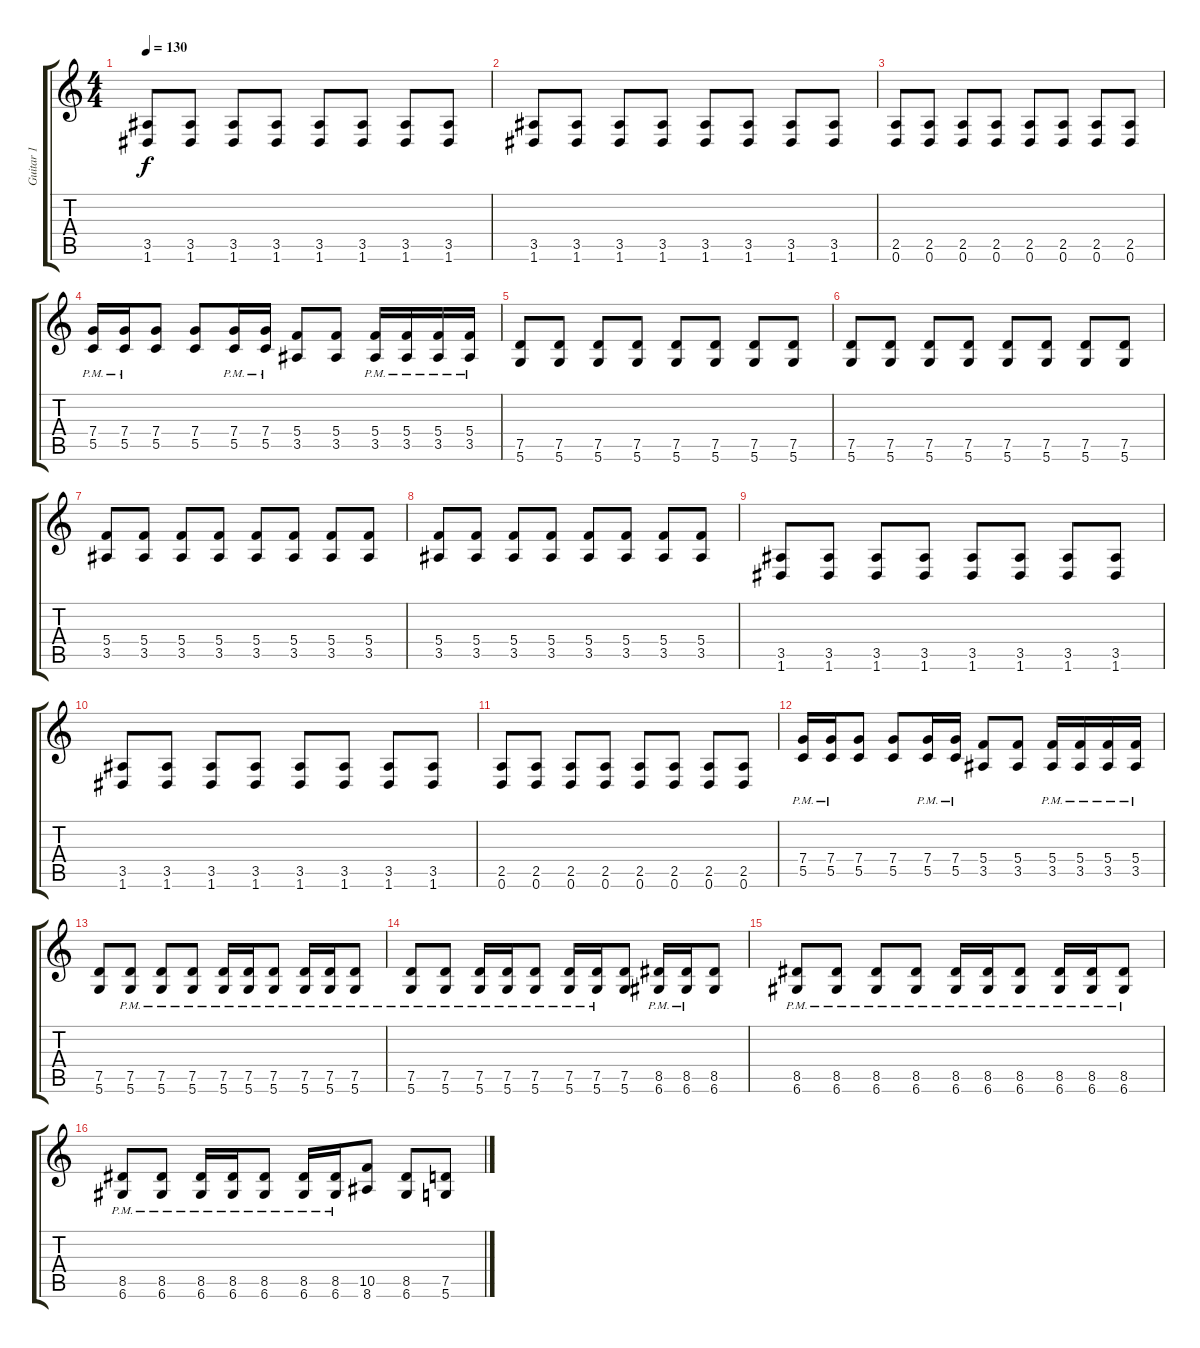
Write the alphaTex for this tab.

\track ("Guitar 1" "Guitar 1") {instrument overdrivenguitar}
\staff {score tabs}
\tuning (D4 A3 F3 C3 G2 D2) {hide}
\ts (4 4)
\tempo 130
\clef g2
\ks c
(3.5 1.6).8{dy f} (3.5 1.6).8 (3.5 1.6).8 (3.5 1.6).8 (3.5 1.6).8 (3.5 1.6).8 (3.5 1.6).8 (3.5 1.6).8 |
(3.5 1.6).8 (3.5 1.6).8 (3.5 1.6).8 (3.5 1.6).8 (3.5 1.6).8 (3.5 1.6).8 (3.5 1.6).8 (3.5 1.6).8 |
(2.5 0.6).8 (2.5 0.6).8 (2.5 0.6).8 (2.5 0.6).8 (2.5 0.6).8 (2.5 0.6).8 (2.5 0.6).8 (2.5 0.6).8 |
(7.4{pm} 5.5{pm}).16 (7.4{pm} 5.5{pm}).16 (7.4 5.5).8 (7.4 5.5).8 (7.4{pm} 5.5{pm}).16 (7.4{pm} 5.5{pm}).16 (5.4 3.5).8 (5.4 3.5).8 (5.4{pm} 3.5{pm}).16 (5.4{pm} 3.5{pm}).16 (5.4{pm} 3.5{pm}).16 (5.4{pm} 3.5{pm}).16 |
(7.5 5.6).8 (7.5 5.6).8 (7.5 5.6).8 (7.5 5.6).8 (7.5 5.6).8 (7.5 5.6).8 (7.5 5.6).8 (7.5 5.6).8 |
(7.5 5.6).8 (7.5 5.6).8 (7.5 5.6).8 (7.5 5.6).8 (7.5 5.6).8 (7.5 5.6).8 (7.5 5.6).8 (7.5 5.6).8 |
(5.4 3.5).8 (5.4 3.5).8 (5.4 3.5).8 (5.4 3.5).8 (5.4 3.5).8 (5.4 3.5).8 (5.4 3.5).8 (5.4 3.5).8 |
(5.4 3.5).8 (5.4 3.5).8 (5.4 3.5).8 (5.4 3.5).8 (5.4 3.5).8 (5.4 3.5).8 (5.4 3.5).8 (5.4 3.5).8 |
(3.5 1.6).8 (3.5 1.6).8 (3.5 1.6).8 (3.5 1.6).8 (3.5 1.6).8 (3.5 1.6).8 (3.5 1.6).8 (3.5 1.6).8 |
(3.5 1.6).8 (3.5 1.6).8 (3.5 1.6).8 (3.5 1.6).8 (3.5 1.6).8 (3.5 1.6).8 (3.5 1.6).8 (3.5 1.6).8 |
(2.5 0.6).8 (2.5 0.6).8 (2.5 0.6).8 (2.5 0.6).8 (2.5 0.6).8 (2.5 0.6).8 (2.5 0.6).8 (2.5 0.6).8 |
(7.4{pm} 5.5{pm}).16 (7.4{pm} 5.5{pm}).16 (7.4 5.5).8 (7.4 5.5).8 (7.4{pm} 5.5{pm}).16 (7.4{pm} 5.5{pm}).16 (5.4 3.5).8 (5.4 3.5).8 (5.4{pm} 3.5{pm}).16 (5.4{pm} 3.5{pm}).16 (5.4{pm} 3.5{pm}).16 (5.4{pm} 3.5{pm}).16 |
(7.5 5.6).8 (7.5{pm} 5.6{pm}).8 (7.5{pm} 5.6{pm}).8 (7.5{pm} 5.6{pm}).8 (7.5{pm} 5.6{pm}).16 (7.5{pm} 5.6{pm}).16 (7.5{pm} 5.6{pm}).8 (7.5{pm} 5.6{pm}).16 (7.5{pm} 5.6{pm}).16 (7.5{pm} 5.6{pm}).8 |
(7.5{pm} 5.6{pm}).8 (7.5{pm} 5.6{pm}).8 (7.5{pm} 5.6{pm}).16 (7.5{pm} 5.6{pm}).16 (7.5{pm} 5.6{pm}).8 (7.5{pm} 5.6{pm}).16 (7.5{pm} 5.6{pm}).16 (7.5 5.6).8 (8.5{pm} 6.6{pm}).16 (8.5{pm} 6.6{pm}).16 (8.5 6.6).8 |
(8.5{pm} 6.6{pm}).8 (8.5{pm} 6.6{pm}).8 (8.5{pm} 6.6{pm}).8 (8.5{pm} 6.6{pm}).8 (8.5{pm} 6.6{pm}).16 (8.5{pm} 6.6{pm}).16 (8.5{pm} 6.6{pm}).8 (8.5{pm} 6.6{pm}).16 (8.5{pm} 6.6{pm}).16 (8.5{pm} 6.6{pm}).8 |
(8.5{pm} 6.6{pm}).8 (8.5{pm} 6.6{pm}).8 (8.5{pm} 6.6{pm}).16 (8.5{pm} 6.6{pm}).16 (8.5{pm} 6.6{pm}).8 (8.5{pm} 6.6{pm}).16 (8.5{pm} 6.6{pm}).16 (10.5 8.6).8 (8.5 6.6).8 (7.5 5.6).8
